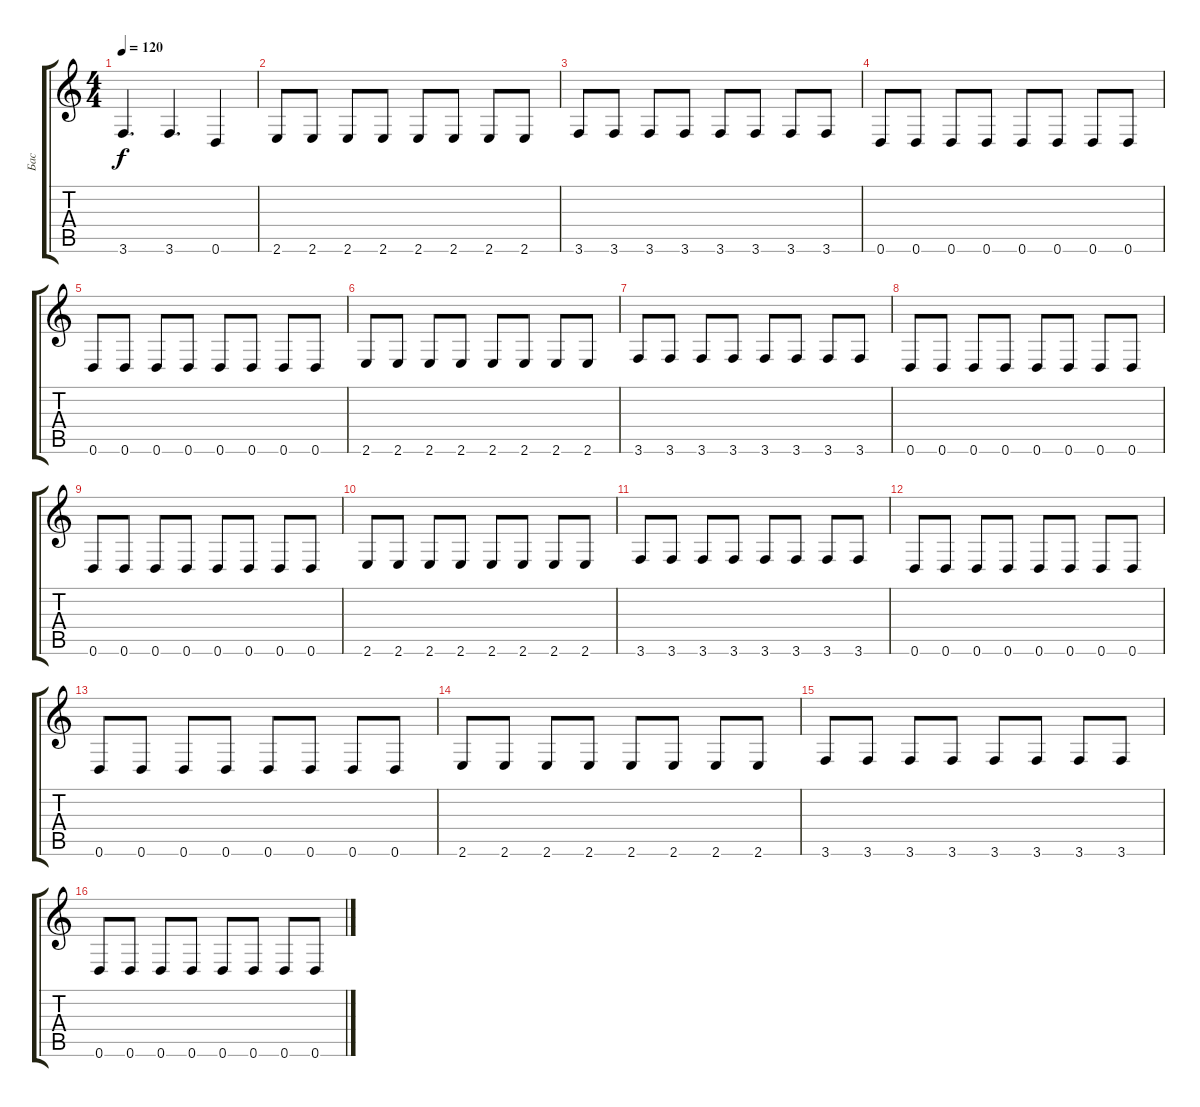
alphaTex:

\track ("Бас" "Бас") {instrument electricbassfinger}
\staff {score tabs}
\tuning (E4 B3 G3 D3 A2 D2) {hide}
\ts (4 4)
\tempo 120
\clef g2
\ks c
3.6.4{d dy f} 3.6.4{d} 0.6.4 |
2.6.8 2.6.8 2.6.8 2.6.8 2.6.8 2.6.8 2.6.8 2.6.8 |
3.6.8 3.6.8 3.6.8 3.6.8 3.6.8 3.6.8 3.6.8 3.6.8 |
0.6.8 0.6.8 0.6.8 0.6.8 0.6.8 0.6.8 0.6.8 0.6.8 |
0.6.8 0.6.8 0.6.8 0.6.8 0.6.8 0.6.8 0.6.8 0.6.8 |
2.6.8 2.6.8 2.6.8 2.6.8 2.6.8 2.6.8 2.6.8 2.6.8 |
3.6.8 3.6.8 3.6.8 3.6.8 3.6.8 3.6.8 3.6.8 3.6.8 |
0.6.8 0.6.8 0.6.8 0.6.8 0.6.8 0.6.8 0.6.8 0.6.8 |
0.6.8 0.6.8 0.6.8 0.6.8 0.6.8 0.6.8 0.6.8 0.6.8 |
2.6.8 2.6.8 2.6.8 2.6.8 2.6.8 2.6.8 2.6.8 2.6.8 |
3.6.8 3.6.8 3.6.8 3.6.8 3.6.8 3.6.8 3.6.8 3.6.8 |
0.6.8 0.6.8 0.6.8 0.6.8 0.6.8 0.6.8 0.6.8 0.6.8 |
0.6.8 0.6.8 0.6.8 0.6.8 0.6.8 0.6.8 0.6.8 0.6.8 |
2.6.8 2.6.8 2.6.8 2.6.8 2.6.8 2.6.8 2.6.8 2.6.8 |
3.6.8 3.6.8 3.6.8 3.6.8 3.6.8 3.6.8 3.6.8 3.6.8 |
0.6.8 0.6.8 0.6.8 0.6.8 0.6.8 0.6.8 0.6.8 0.6.8
